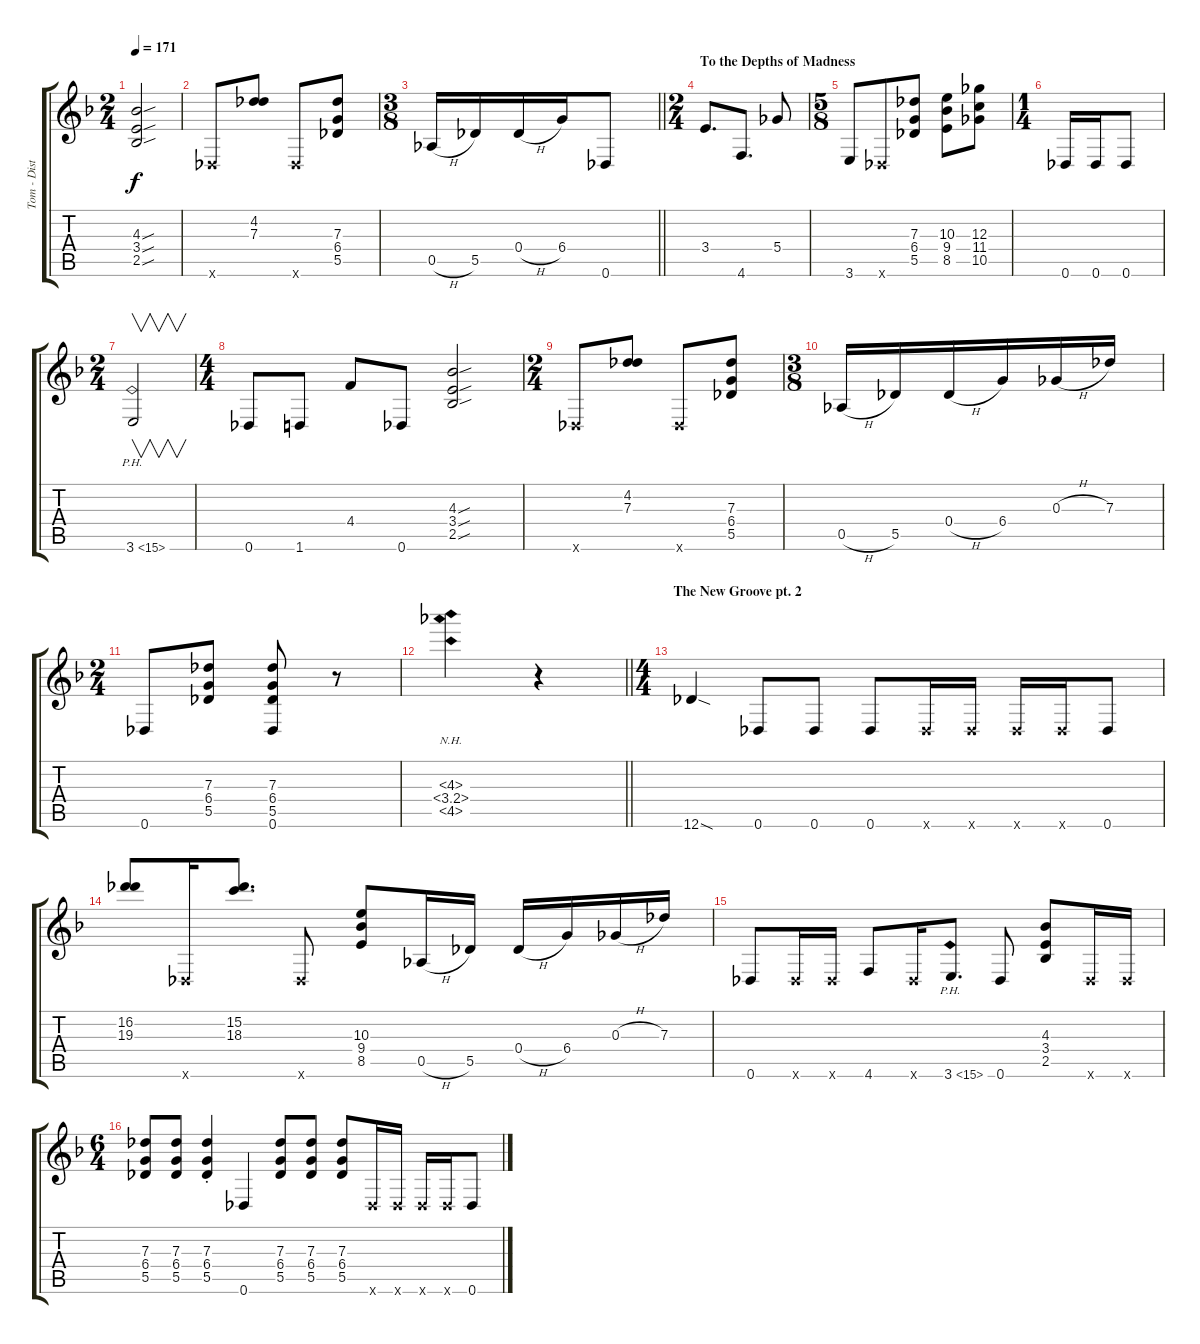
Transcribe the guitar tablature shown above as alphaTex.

\track ("Tom - Dist. Guitar" "Tom - Dist") {instrument overdrivenguitar}
\staff {score tabs}
\tuning (Eb4 Bb3 Gb3 Db3 Ab2 Db2) {hide}
\ts (2 4)
\tempo 171
\clef g2
\ks dminor
(4.3{sou} 3.4{sou} 2.5{sou}).2{dy f} |
0.6{x}.8 (4.2 7.3).8 0.6{x}.8 (7.3 6.4 5.5).8 |
\ts (3 8)
\barLineRight lightlight
0.5{h}.16 5.5.16 0.4{h}.16 6.4.16 0.6.8 |
\ts (2 4)
\section ("" "To the Depths of Madness")
3.4.8{d} 4.6.8{d} 5.4.8 |
\ts (5 8)
3.6.8 0.6{x}.8 (7.3 6.4 5.5).8 (10.3 9.4 8.5).8 (12.3 11.4 10.5).8 |
\ts (1 4)
0.6.16 0.6.16 0.6.8 |
\ts (2 4)
3.6{ph 12}.2{v} |
\ts (4 4)
0.6.8 1.6.8 4.4.8 0.6.8 (4.3{sou} 3.4{sou} 2.5{sou}).2 |
\ts (2 4)
0.6{x}.8 (4.2 7.3).8 0.6{x}.8 (7.3 6.4 5.5).8 |
\ts (3 8)
0.5{h}.16 5.5.16 0.4{h}.16 6.4.16 0.3{h}.16 7.3.16 |
\ts (2 4)
0.6.8 (7.3 6.4 5.5).8 (7.3 6.4 5.5 0.6).8 r.8 |
\barLineRight lightlight
(4.3{nh} 3.4{nh} 4.5{nh}).4 r.4 |
\ts (4 4)
\section ("" "The New Groove pt. 2")
12.6{sod}.4 0.6.8 0.6.8 0.6.8 0.6{x}.16 0.6{x}.16 0.6{x}.16 0.6{x}.16 0.6.8 |
(16.2 19.3).8 0.6{x}.16 (15.2 18.3).8{d} 0.6{x}.8 (10.3 9.4 8.5).8 0.5{h}.16 5.5.16 0.4{h}.16 6.4.16 0.3{h}.16 7.3.16 |
0.6.8 0.6{x}.16 0.6{x}.16 4.6.8 0.6{x}.16 3.6{ph 12}.8{d} 0.6.8 (4.3 3.4 2.5).8 0.6{x}.16 0.6{x}.16 |
\ts (6 4)
(7.3 6.4 5.5).8 (7.3 6.4 5.5).8 (7.3{st} 6.4{st} 5.5{st}).4 0.6.4 (7.3 6.4 5.5).8 (7.3 6.4 5.5).8 (7.3 6.4 5.5).8 0.6{x}.16 0.6{x}.16 0.6{x}.16 0.6{x}.16 0.6.8
